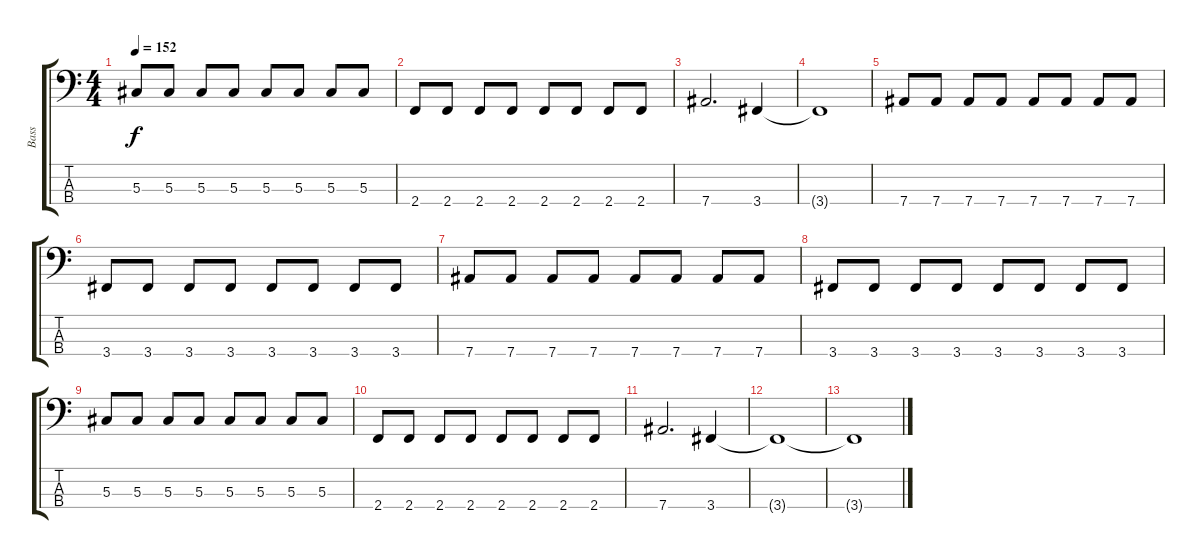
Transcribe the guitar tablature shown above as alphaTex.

\track ("Bass" "Bass") {instrument electricbassfinger}
\staff {score tabs}
\tuning (Gb2 Db2 Ab1 Eb1) {hide}
\ts (4 4)
\tempo 152
\clef f4
\ks c
5.3.8{dy f} 5.3.8 5.3.8 5.3.8 5.3.8 5.3.8 5.3.8 5.3.8 |
2.4.8 2.4.8 2.4.8 2.4.8 2.4.8 2.4.8 2.4.8 2.4.8 |
7.4.2{d} 3.4.4 |
3.4{t}.1 |
7.4.8 7.4.8 7.4.8 7.4.8 7.4.8 7.4.8 7.4.8 7.4.8 |
3.4.8 3.4.8 3.4.8 3.4.8 3.4.8 3.4.8 3.4.8 3.4.8 |
7.4.8 7.4.8 7.4.8 7.4.8 7.4.8 7.4.8 7.4.8 7.4.8 |
3.4.8 3.4.8 3.4.8 3.4.8 3.4.8 3.4.8 3.4.8 3.4.8 |
5.3.8 5.3.8 5.3.8 5.3.8 5.3.8 5.3.8 5.3.8 5.3.8 |
2.4.8 2.4.8 2.4.8 2.4.8 2.4.8 2.4.8 2.4.8 2.4.8 |
7.4.2{d} 3.4.4 |
3.4{t}.1 |
3.4{t}.1
